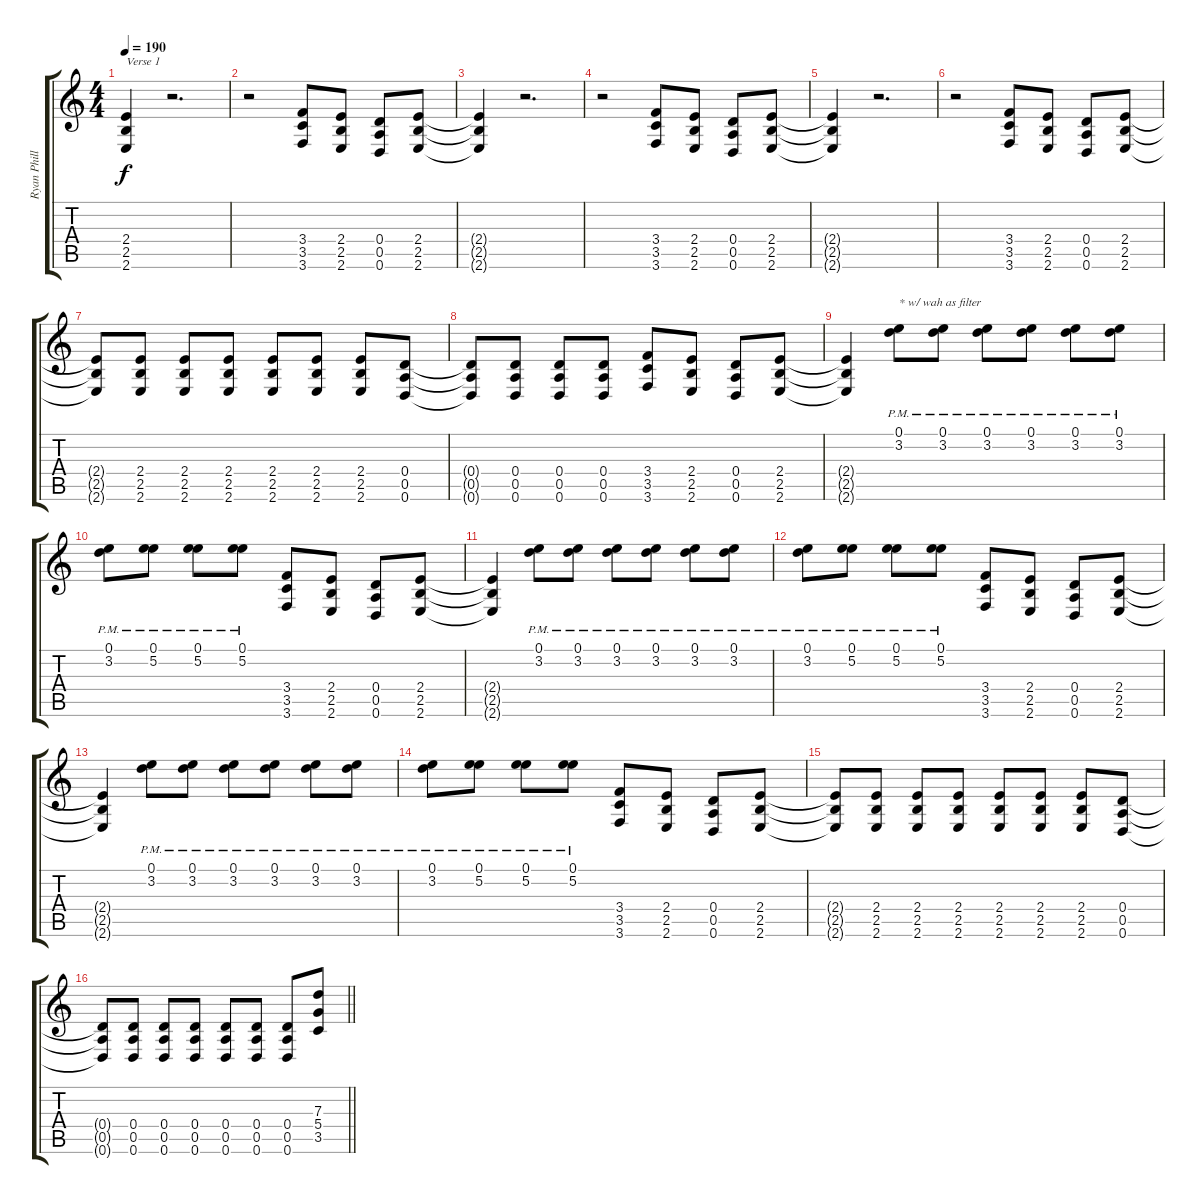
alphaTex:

\track ("Ryan Phillips | Lead" "Ryan Phill") {instrument distortionguitar}
\staff {score tabs}
\tuning (E4 B3 G3 D3 A2 D2) {hide}
\ts (4 4)
\tempo 190
\clef g2
\ks c
(2.4{t} 2.5{t} 2.6{t}).4{txt "Verse 1" dy f} r.2{d} |
r.2 (3.4 3.5 3.6).8 (2.4 2.5 2.6).8 (0.4 0.5 0.6).8 (2.4 2.5 2.6).8 |
(2.4{t} 2.5{t} 2.6{t}).4 r.2{d} |
r.2 (3.4 3.5 3.6).8 (2.4 2.5 2.6).8 (0.4 0.5 0.6).8 (2.4 2.5 2.6).8 |
(2.4{t} 2.5{t} 2.6{t}).4 r.2{d} |
r.2 (3.4 3.5 3.6).8 (2.4 2.5 2.6).8 (0.4 0.5 0.6).8 (2.4 2.5 2.6).8 |
(2.4{t} 2.5{t} 2.6{t}).8 (2.4 2.5 2.6).8 (2.4 2.5 2.6).8 (2.4 2.5 2.6).8 (2.4 2.5 2.6).8 (2.4 2.5 2.6).8 (2.4 2.5 2.6).8 (0.4 0.5 0.6).8 |
(0.4{t} 0.5{t} 0.6{t}).8 (0.4 0.5 0.6).8 (0.4 0.5 0.6).8 (0.4 0.5 0.6).8 (3.4 3.5 3.6).8 (2.4 2.5 2.6).8 (0.4 0.5 0.6).8 (2.4 2.5 2.6).8 |
(2.4{t} 2.5{t} 2.6{t}).4 (0.1{pm} 3.2{pm}).8{txt "* w/ wah as filter"} (0.1{pm} 3.2{pm}).8 (0.1{pm} 3.2{pm}).8 (0.1{pm} 3.2{pm}).8 (0.1{pm} 3.2{pm}).8 (0.1{pm} 3.2{pm}).8 |
(0.1{pm} 3.2{pm}).8 (0.1{pm} 5.2{pm}).8 (0.1{pm} 5.2{pm}).8 (0.1{pm} 5.2{pm}).8 (3.4 3.5 3.6).8 (2.4 2.5 2.6).8 (0.4 0.5 0.6).8 (2.4 2.5 2.6).8 |
(2.4{t} 2.5{t} 2.6{t}).4 (0.1{pm} 3.2{pm}).8 (0.1{pm} 3.2{pm}).8 (0.1{pm} 3.2{pm}).8 (0.1{pm} 3.2{pm}).8 (0.1{pm} 3.2{pm}).8 (0.1{pm} 3.2{pm}).8 |
(0.1{pm} 3.2{pm}).8 (0.1{pm} 5.2{pm}).8 (0.1{pm} 5.2{pm}).8 (0.1{pm} 5.2{pm}).8 (3.4 3.5 3.6).8 (2.4 2.5 2.6).8 (0.4 0.5 0.6).8 (2.4 2.5 2.6).8 |
(2.4{t} 2.5{t} 2.6{t}).4 (0.1{pm} 3.2{pm}).8 (0.1{pm} 3.2{pm}).8 (0.1{pm} 3.2{pm}).8 (0.1{pm} 3.2{pm}).8 (0.1{pm} 3.2{pm}).8 (0.1{pm} 3.2{pm}).8 |
(0.1{pm} 3.2{pm}).8 (0.1{pm} 5.2{pm}).8 (0.1{pm} 5.2{pm}).8 (0.1{pm} 5.2{pm}).8 (3.4 3.5 3.6).8 (2.4 2.5 2.6).8 (0.4 0.5 0.6).8 (2.4 2.5 2.6).8 |
(2.4{t} 2.5{t} 2.6{t}).8 (2.4 2.5 2.6).8 (2.4 2.5 2.6).8 (2.4 2.5 2.6).8 (2.4 2.5 2.6).8 (2.4 2.5 2.6).8 (2.4 2.5 2.6).8 (0.4 0.5 0.6).8 |
\barLineRight lightlight
(0.4{t} 0.5{t} 0.6{t}).8 (0.4 0.5 0.6).8 (0.4 0.5 0.6).8 (0.4 0.5 0.6).8 (0.4 0.5 0.6).8 (0.4 0.5 0.6).8 (0.4 0.5 0.6).8 (7.3 5.4 3.5).8
